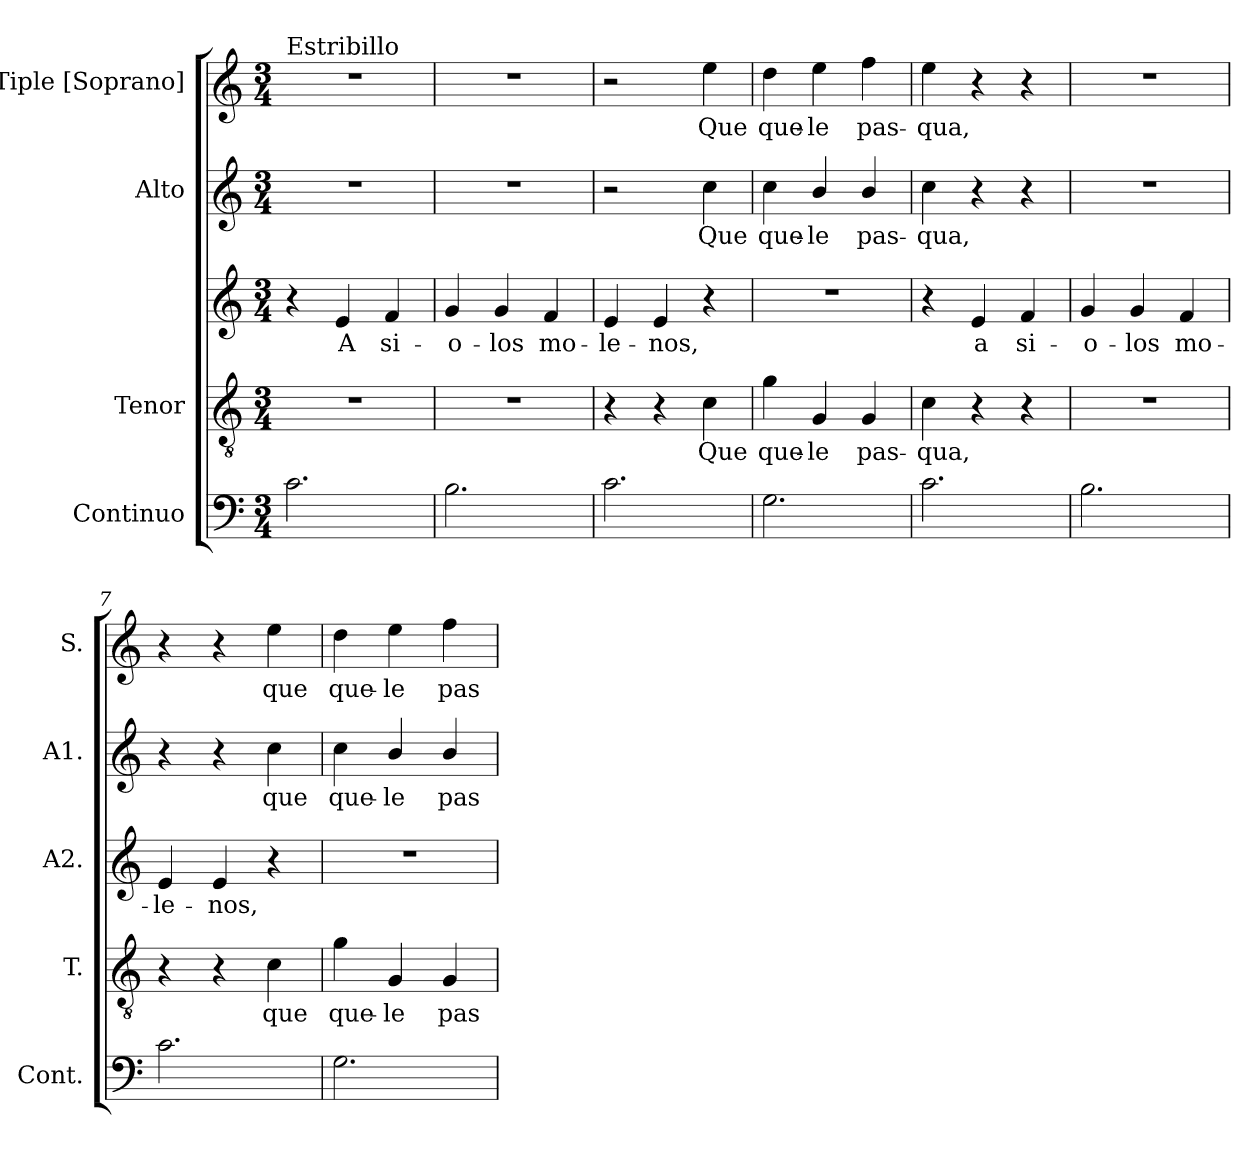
**kern	**kern	**text	**kern	**text	**kern	**text	**kern	**text
*part5	*part4	*part4	*part3	*part3	*part2	*part2	*part1	*part1
*staff5	*staff4	*staff4	*staff3	*staff3	*staff2	*staff2	*staff1	*staff1
*I"Continuo	*I"Tenor	*	*I""Tenor"  [Alto 2]	*	*I"Alto	*	*I"Tiple [Soprano]	*
*I'Cont.	*I'T.	*	*I'A2.	*	*I'A1.	*	*I'S.	*
!!LO:PB:g=z
*clefF4	*clefGv2	*	*clefG2	*	*clefG2	*	*clefG2	*
*	*ITrd7c12	*	*	*	*	*	*	*
*k[]	*k[]	*	*k[]	*	*k[]	*	*k[]	*
*C:	*C:	*	*C:	*	*C:	*	*C:	*
*M3/4	*M3/4	*	*M3/4	*	*M3/4	*	*M3/4	*
=1	=1	=1	=1	=1	=1	=1	=1	=1
!	!	!	!	!	!	!	!LO:TX:a:t=Estribillo	!
!	!LO:N:vis=1	!	!	!	!LO:N:vis=1	!	!LO:N:vis=1	!
2.ci\	2.r	.	4r	.	2.r	.	2.r	.
!	!	!	!	!LO:LY:b:color=#000000	!	!	!	!
.	.	.	4ei/	A	.	.	.	.
!	!	!	!	!LO:LY:b:color=#000000	!	!	!	!
.	.	.	4fi/	si-	.	.	.	.
=2	=2	=2	=2	=2	=2	=2	=2	=2
!	!LO:N:vis=1	!	!	!	!	!	!	!
!	!	!	!	!LO:LY:b:color=#000000	!LO:N:vis=1	!	!LO:N:vis=1	!
2.Bi\	2.r	.	4gi/	-o-	2.r	.	2.r	.
!	!	!	!	!LO:LY:b:color=#000000	!	!	!	!
.	.	.	4gi/	-los	.	.	.	.
!	!	!	!	!LO:LY:b:color=#000000	!	!	!	!
.	.	.	4fi/	mo-	.	.	.	.
=3	=3	=3	=3	=3	=3	=3	=3	=3
!	!	!	!	!LO:LY:b:color=#000000	!	!	!	!
2.ci\	4r	.	4ei/	-le-	2r	.	2r	.
!	!	!	!	!LO:LY:b:color=#000000	!	!	!	!
.	4r	.	4ei/	-nos,	.	.	.	.
!	!	!LO:LY:b:color=#000000	!	!	!	!	!	!
!	!	!	!	!	!	!LO:LY:b:color=#000000	!	!
!	!	!	!	!	!	!	!	!LO:LY:b:color=#000000
.	4Ci\	Que	4r	.	4cci\	Que	4eei\	Que
=4	=4	=4	=4	=4	=4	=4	=4	=4
!	!	!LO:LY:b:color=#000000	!LO:N:vis=1	!	!	!	!	!
!	!	!	!	!	!	!LO:LY:b:color=#000000	!	!
!	!	!	!	!	!	!	!	!LO:LY:b:color=#000000
2.Gi\	4Gi\	que-	2.r	.	4cci\	que-	4ddi\	que-
!	!	!LO:LY:b:color=#000000	!	!	!	!	!	!
!	!	!	!	!	!	!LO:LY:b:color=#000000	!	!
!	!	!	!	!	!	!	!	!LO:LY:b:color=#000000
.	4GGi/	-le	.	.	4bi/	-le	4eei\	-le
!	!	!LO:LY:b:color=#000000	!	!	!	!	!	!
!	!	!	!	!	!	!LO:LY:b:color=#000000	!	!
!	!	!	!	!	!	!	!	!LO:LY:b:color=#000000
.	4GGi/	pas-	.	.	4bi/	pas-	4ffi\	pas-
=5	=5	=5	=5	=5	=5	=5	=5	=5
!	!	!LO:LY:b:color=#000000	!	!	!	!	!	!
!	!	!	!	!	!	!LO:LY:b:color=#000000	!	!
!	!	!	!	!	!	!	!	!LO:LY:b:color=#000000
2.ci\	4Ci\	-qua,	4r	.	4cci\	-qua,	4eei\	-qua,
!	!	!	!	!LO:LY:b:color=#000000	!	!	!	!
.	4r	.	4ei/	a	4r	.	4r	.
!	!	!	!	!LO:LY:b:color=#000000	!	!	!	!
.	4r	.	4fi/	si-	4r	.	4r	.
=6	=6	=6	=6	=6	=6	=6	=6	=6
!	!LO:N:vis=1	!	!	!	!	!	!	!
!	!	!	!	!LO:LY:b:color=#000000	!LO:N:vis=1	!	!LO:N:vis=1	!
2.Bi\	2.r	.	4gi/	-o-	2.r	.	2.r	.
!	!	!	!	!LO:LY:b:color=#000000	!	!	!	!
.	.	.	4gi/	-los	.	.	.	.
!	!	!	!	!LO:LY:b:color=#000000	!	!	!	!
.	.	.	4fi/	mo-	.	.	.	.
=7	=7	=7	=7	=7	=7	=7	=7	=7
!	!	!	!	!LO:LY:b:color=#000000	!	!	!	!
2.ci\	4r	.	4ei/	-le-	4r	.	4r	.
!	!	!	!	!LO:LY:b:color=#000000	!	!	!	!
.	4r	.	4ei/	-nos,	4r	.	4r	.
!	!	!LO:LY:b:color=#000000	!	!	!	!	!	!
!	!	!	!	!	!	!LO:LY:b:color=#000000	!	!
!	!	!	!	!	!	!	!	!LO:LY:b:color=#000000
.	4Ci\	que	4r	.	4cci\	que	4eei\	que
=8	=8	=8	=8	=8	=8	=8	=8	=8
!	!	!LO:LY:b:color=#000000	!LO:N:vis=1	!	!	!	!	!
!	!	!	!	!	!	!LO:LY:b:color=#000000	!	!
!	!	!	!	!	!	!	!	!LO:LY:b:color=#000000
2.Gi\	4Gi\	que-	2.r	.	4cci\	que-	4ddi\	que-
!	!	!LO:LY:b:color=#000000	!	!	!	!	!	!
!	!	!	!	!	!	!LO:LY:b:color=#000000	!	!
!	!	!	!	!	!	!	!	!LO:LY:b:color=#000000
.	4GGi/	-le	.	.	4bi/	-le	4eei\	-le
!	!	!LO:LY:b:color=#000000	!	!	!	!	!	!
!	!	!	!	!	!	!LO:LY:b:color=#000000	!	!
!	!	!	!	!	!	!	!	!LO:LY:b:color=#000000
.	4GGi/	pas-	.	.	4bi/	pas-	4ffi\	pas-
=	=	=	=	=	=	=	=	=
*-	*-	*-	*-	*-	*-	*-	*-	*-
